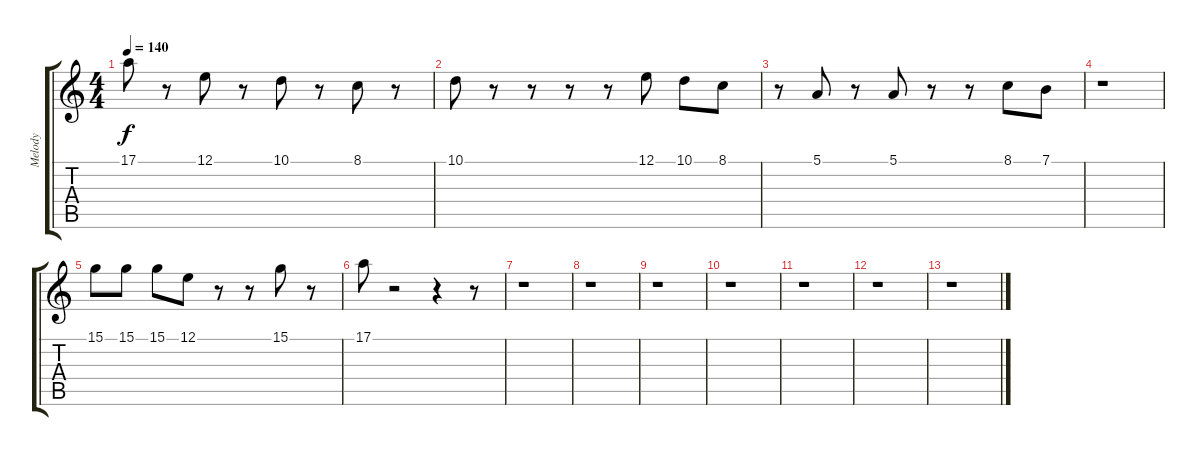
\track ("Melody" "Melody") {instrument altosax}
\staff {score tabs}
\tuning (E4 B3 G3 D3 A2 E2) {hide}
\ts (4 4)
\tempo 140
\clef g2
\ks c
17.1.8{dy f} r.8 12.1.8 r.8 10.1.8 r.8 8.1.8 r.8 |
10.1.8 r.8 r.8 r.8 r.8 12.1.8 10.1.8 8.1.8 |
r.8 5.1.8 r.8 5.1.8 r.8 r.8 8.1.8 7.1.8 |
r.1 |
15.1.8 15.1.8 15.1.8 12.1.8 r.8 r.8 15.1.8 r.8 |
17.1.8 r.2 r.4 r.8 |
r.1 |
r.1 |
r.1 |
r.1 |
r.1 |
r.1 |
r.1
